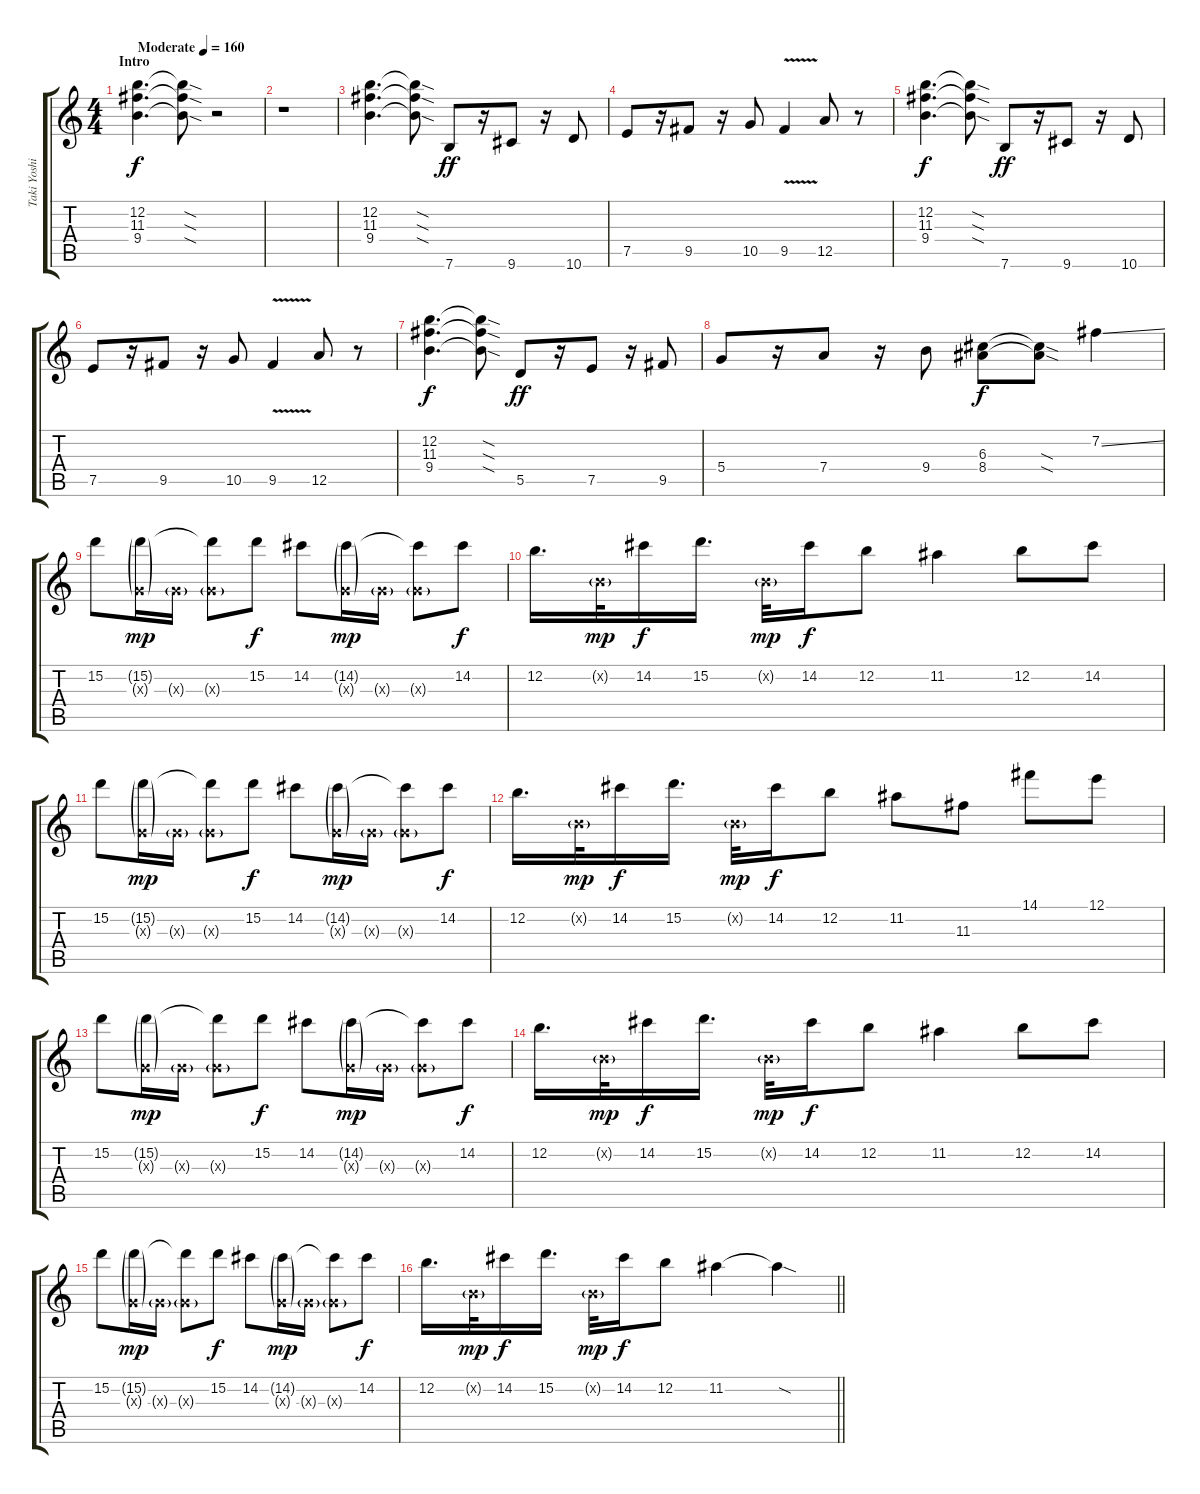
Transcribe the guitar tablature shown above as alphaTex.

\track ("Taki Yoshimitsu" "Taki Yoshi") {instrument distortionguitar}
\staff {score tabs}
\tuning (E4 B3 G3 D3 A2 E2) {hide}
\ts (4 4)
\section ("" "Intro")
\tempo (160 "Moderate")
\clef g2
\ks c
(12.2 11.3 9.4).4{d dy f instrument distortionguitar} (12.2{sod t} 11.3{sod t} 9.4{sod t}).8 r.2 |
r.1 |
(12.2 11.3 9.4).4{d} (12.2{sod t} 11.3{sod t} 9.4{sod t}).8 7.6.8{dy ff} r.16 9.6.8 r.16 10.6.8 |
7.5.8 r.16 9.5.8 r.16 10.5.8 9.5{v}.4 12.5.8 r.8 |
(12.2 11.3 9.4).4{d dy f} (12.2{sod t} 11.3{sod t} 9.4{sod t}).8 7.6.8{dy ff} r.16 9.6.8 r.16 10.6.8 |
7.5.8 r.16 9.5.8 r.16 10.5.8 9.5{v}.4 12.5.8 r.8 |
(12.2 11.3 9.4).4{d dy f} (12.2{sod t} 11.3{sod t} 9.4{sod t}).8 5.5.8{dy ff} r.16 7.5.8 r.16 9.5.8 |
5.4.8 r.16 7.4.8 r.16 9.4.8 (6.3 8.4).8{dy f} (6.3{sod t} 8.4{sod t}).8 7.2{ss}.4{balance 8} |
15.2.8 (15.2{g} 0.3{g x}).16{dy mp} 0.3{g x}.16 (15.2{t} 0.3{g x}).8 15.2.8{dy f} 14.2.8 (14.2{g} 0.3{g x}).16{dy mp} 0.3{g x}.16 (14.2{t} 0.3{g x}).8 14.2.8{dy f} |
12.2.16{d} 0.2{g x}.32{dy mp} 14.2.16{dy f} 15.2.16{d} 0.2{g x}.32{dy mp} 14.2.16{dy f} 12.2.8 11.2.4 12.2.8 14.2.8 |
15.2.8 (15.2{g} 0.3{g x}).16{dy mp} 0.3{g x}.16 (15.2{t} 0.3{g x}).8 15.2.8{dy f} 14.2.8 (14.2{g} 0.3{g x}).16{dy mp} 0.3{g x}.16 (14.2{t} 0.3{g x}).8 14.2.8{dy f} |
12.2.16{d} 0.2{g x}.32{dy mp} 14.2.16{dy f} 15.2.16{d} 0.2{g x}.32{dy mp} 14.2.16{dy f} 12.2.8 11.2.8 11.3.8 14.1.8 12.1.8 |
15.2.8 (15.2{g} 0.3{g x}).16{dy mp} 0.3{g x}.16 (15.2{t} 0.3{g x}).8 15.2.8{dy f} 14.2.8 (14.2{g} 0.3{g x}).16{dy mp} 0.3{g x}.16 (14.2{t} 0.3{g x}).8 14.2.8{dy f} |
12.2.16{d} 0.2{g x}.32{dy mp} 14.2.16{dy f} 15.2.16{d} 0.2{g x}.32{dy mp} 14.2.16{dy f} 12.2.8 11.2.4 12.2.8 14.2.8 |
15.2.8 (15.2{g} 0.3{g x}).16{dy mp} 0.3{g x}.16 (15.2{t} 0.3{g x}).8 15.2.8{dy f} 14.2.8 (14.2{g} 0.3{g x}).16{dy mp} 0.3{g x}.16 (14.2{t} 0.3{g x}).8 14.2.8{dy f} |
\barLineRight lightlight
12.2.16{d} 0.2{g x}.32{dy mp} 14.2.16{dy f} 15.2.16{d} 0.2{g x}.32{dy mp} 14.2.16{dy f} 12.2.8 11.2.4 11.2{sod t}.4
